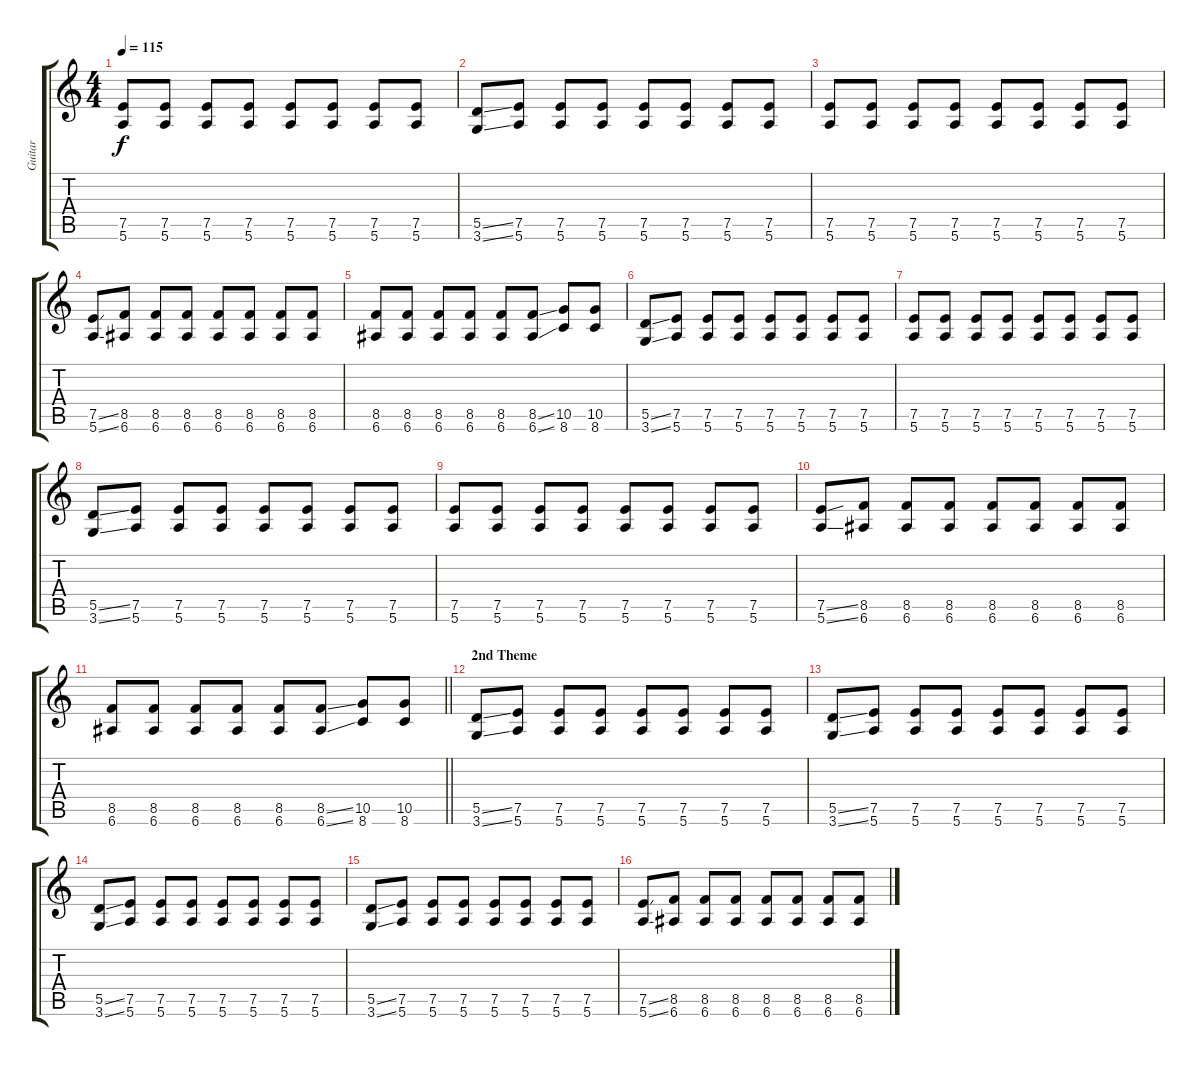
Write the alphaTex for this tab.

\track ("Guitar" "Guitar") {instrument distortionguitar}
\staff {score tabs}
\tuning (E4 B3 G3 D3 A2 E2) {hide}
\ts (4 4)
\tempo 115
\clef g2
\ks c
(7.5 5.6).8{dy f} (7.5 5.6).8 (7.5 5.6).8 (7.5 5.6).8 (7.5 5.6).8 (7.5 5.6).8 (7.5 5.6).8 (7.5 5.6).8 |
(5.5{ss} 3.6{ss}).8 (7.5 5.6).8 (7.5 5.6).8 (7.5 5.6).8 (7.5 5.6).8 (7.5 5.6).8 (7.5 5.6).8 (7.5 5.6).8 |
(7.5 5.6).8 (7.5 5.6).8 (7.5 5.6).8 (7.5 5.6).8 (7.5 5.6).8 (7.5 5.6).8 (7.5 5.6).8 (7.5 5.6).8 |
(7.5{ss} 5.6{ss}).8 (8.5 6.6).8 (8.5 6.6).8 (8.5 6.6).8 (8.5 6.6).8 (8.5 6.6).8 (8.5 6.6).8 (8.5 6.6).8 |
(8.5 6.6).8 (8.5 6.6).8 (8.5 6.6).8 (8.5 6.6).8 (8.5 6.6).8 (8.5{ss} 6.6{ss}).8 (10.5 8.6).8 (10.5 8.6).8 |
(5.5{ss} 3.6{ss}).8 (7.5 5.6).8 (7.5 5.6).8 (7.5 5.6).8 (7.5 5.6).8 (7.5 5.6).8 (7.5 5.6).8 (7.5 5.6).8 |
(7.5 5.6).8 (7.5 5.6).8 (7.5 5.6).8 (7.5 5.6).8 (7.5 5.6).8 (7.5 5.6).8 (7.5 5.6).8 (7.5 5.6).8 |
(5.5{ss} 3.6{ss}).8 (7.5 5.6).8 (7.5 5.6).8 (7.5 5.6).8 (7.5 5.6).8 (7.5 5.6).8 (7.5 5.6).8 (7.5 5.6).8 |
(7.5 5.6).8 (7.5 5.6).8 (7.5 5.6).8 (7.5 5.6).8 (7.5 5.6).8 (7.5 5.6).8 (7.5 5.6).8 (7.5 5.6).8 |
(7.5{ss} 5.6{ss}).8 (8.5 6.6).8 (8.5 6.6).8 (8.5 6.6).8 (8.5 6.6).8 (8.5 6.6).8 (8.5 6.6).8 (8.5 6.6).8 |
\barLineRight lightlight
(8.5 6.6).8 (8.5 6.6).8 (8.5 6.6).8 (8.5 6.6).8 (8.5 6.6).8 (8.5{ss} 6.6{ss}).8 (10.5 8.6).8 (10.5 8.6).8 |
\section ("" "2nd Theme")
(5.5{ss} 3.6{ss}).8{volume 13} (7.5 5.6).8 (7.5 5.6).8 (7.5 5.6).8 (7.5 5.6).8 (7.5 5.6).8 (7.5 5.6).8 (7.5 5.6).8 |
(5.5{ss} 3.6{ss}).8 (7.5 5.6).8 (7.5 5.6).8 (7.5 5.6).8 (7.5 5.6).8 (7.5 5.6).8 (7.5 5.6).8 (7.5 5.6).8 |
(5.5{ss} 3.6{ss}).8 (7.5 5.6).8 (7.5 5.6).8 (7.5 5.6).8 (7.5 5.6).8 (7.5 5.6).8 (7.5 5.6).8 (7.5 5.6).8 |
(5.5{ss} 3.6{ss}).8 (7.5 5.6).8 (7.5 5.6).8 (7.5 5.6).8 (7.5 5.6).8 (7.5 5.6).8 (7.5 5.6).8 (7.5 5.6).8 |
(7.5{ss} 5.6{ss}).8 (8.5 6.6).8 (8.5 6.6).8 (8.5 6.6).8 (8.5 6.6).8 (8.5 6.6).8 (8.5 6.6).8 (8.5 6.6).8
